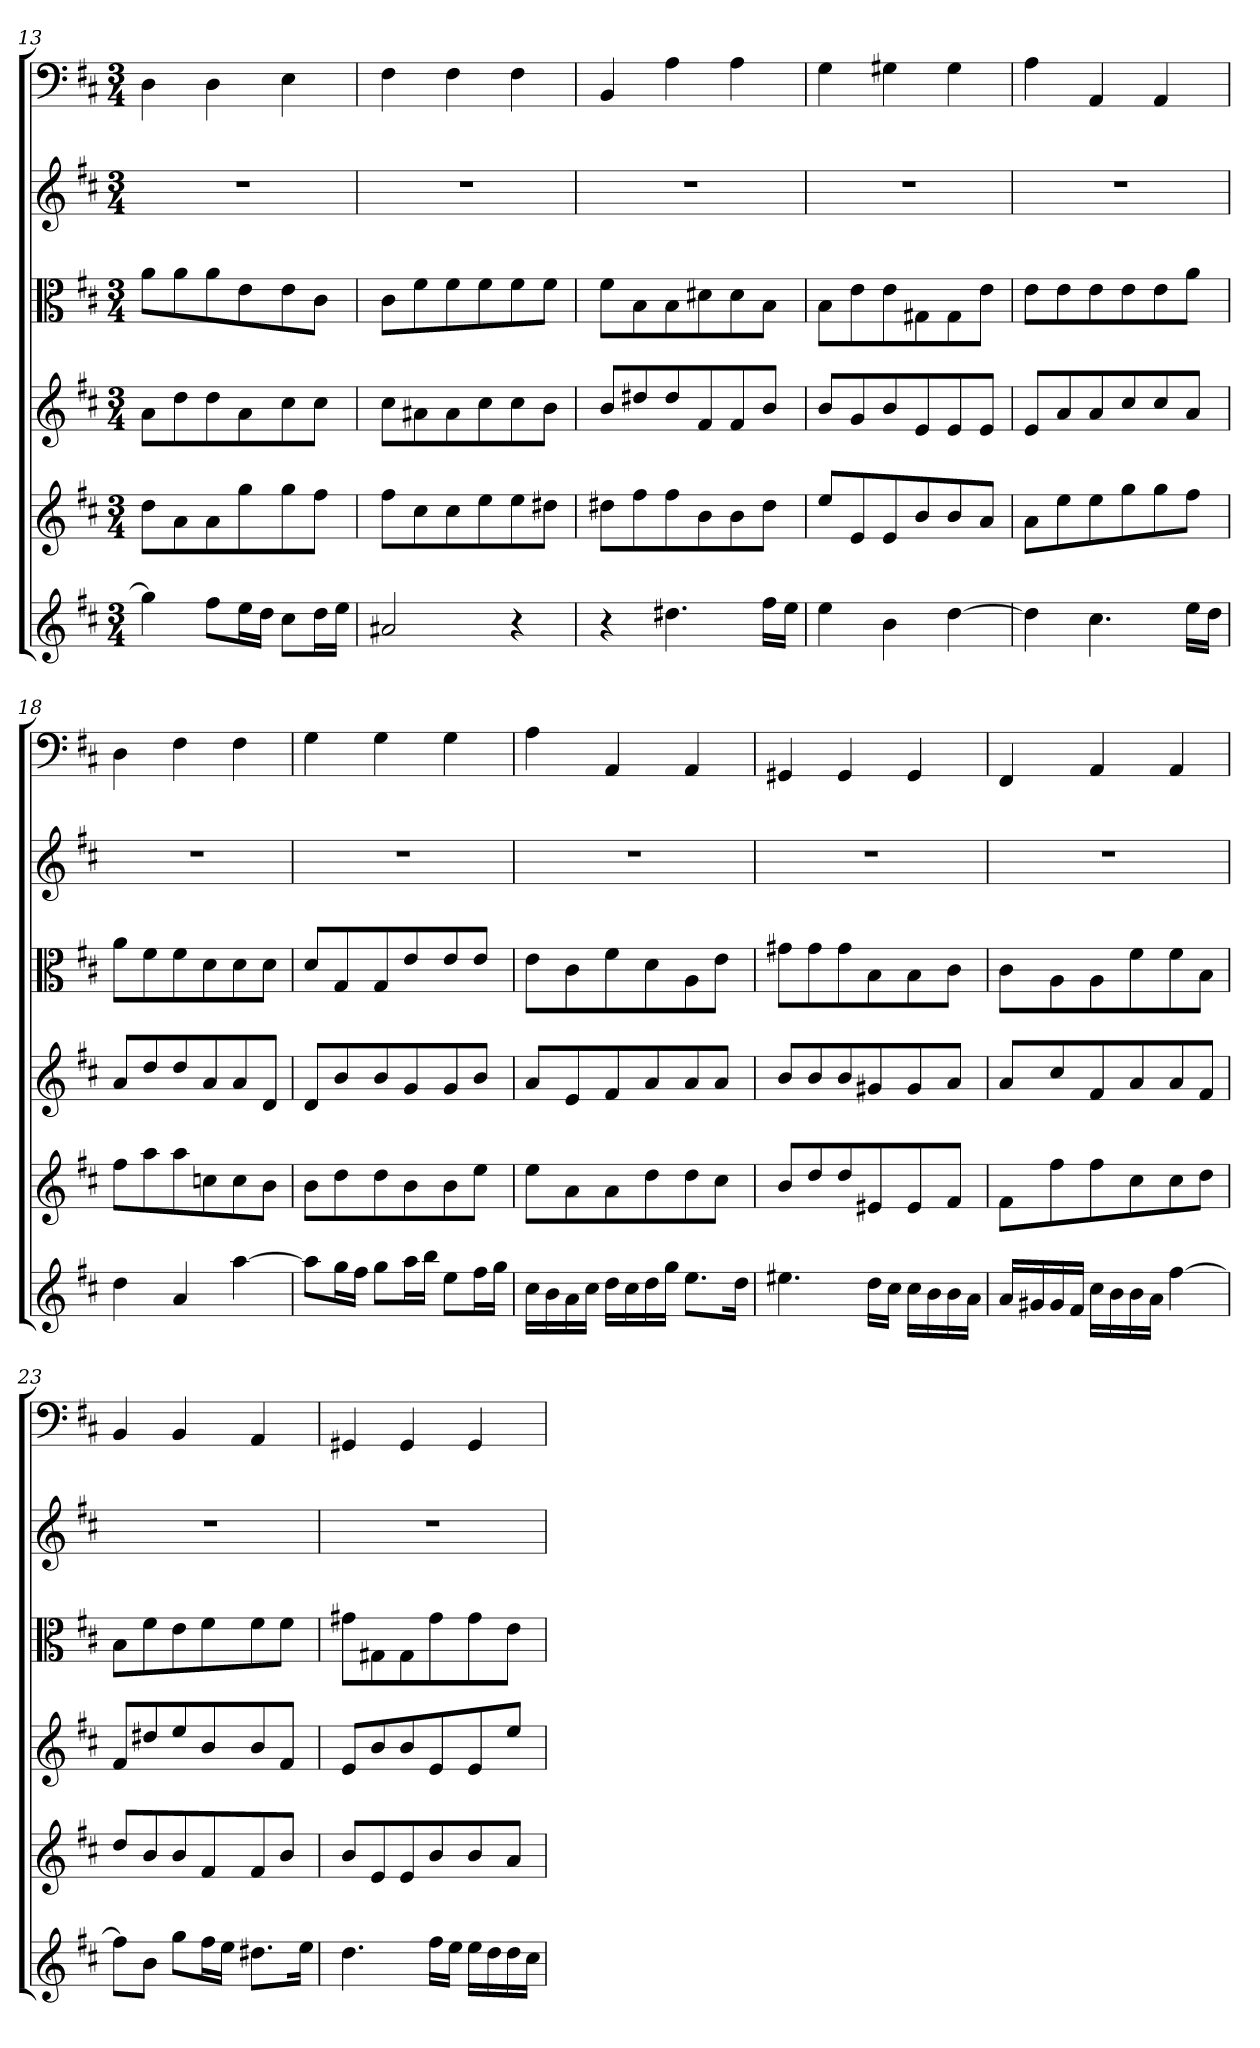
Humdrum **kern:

**kern	**kern	**kern	**kern	**kern	**kern
*part6	*part5	*part4	*part3	*part2	*part1
*staff6	*staff5	*staff4	*staff3	*staff2	*staff1
*clefG2	*clefG2	*clefG2	*clefC3	*clefG2	*clefF4
*k[f#c#]	*k[f#c#]	*k[f#c#]	*k[f#c#]	*k[f#c#]	*k[f#c#]
*b:	*b:	*b:	*b:	*b:	*b:
*M3/4	*M3/4	*M3/4	*M3/4	*M3/4	*M3/4
=13	=13	=13	=13	=13	=13
4gg\]	8dd\L	8a\L	8a\L	2.r	4D\
.	8a\	8dd\	8a\	.	.
8ff#\L	8a\	8dd\	8a\	.	4D\
16ee\L	8gg\	8a\	8e\	.	.
16dd\JJ	.	.	.	.	.
8cc#\L	8gg\	8cc#\	8e\	.	4E\
16dd\L	8ff#\J	8cc#\J	8c#\J	.	.
16ee\JJ	.	.	.	.	.
=14	=14	=14	=14	=14	=14
2a#X/	8ff#\L	8cc#\L	8c#\L	2.r	4F#\
.	8cc#\	8a#X\	8f#\	.	.
.	8cc#\	8a#\	8f#\	.	4F#\
.	8ee\	8cc#\	8f#\	.	.
4r	8ee\	8cc#\	8f#\	.	4F#\
.	8dd#X\J	8b\J	8f#\J	.	.
=15	=15	=15	=15	=15	=15
4r	8dd#X\L	8b/L	8f#\L	2.r	4BB/
.	8ff#\	8dd#X/	8B\	.	.
4.dd#X\	8ff#\	8dd#/	8B\	.	4A\
.	8b\	8f#/	8d#X\	.	.
.	8b\	8f#/	8d#\	.	4A\
16ff#\LL	8dd#\J	8b/J	8B\J	.	.
16ee\JJ	.	.	.	.	.
=16	=16	=16	=16	=16	=16
4ee\	8ee/L	8b/L	8B\L	2.r	4G\
.	8e/	8g/	8e\	.	.
4b\	8e/	8b/	8e\	.	4G#X\
.	8b/	8e/	8G#X\	.	.
[4dd\	8b/	8e/	8G#\	.	4G#\
.	8a/J	8e/J	8e\J	.	.
=17	=17	=17	=17	=17	=17
4dd\]	8a\L	8e/L	8e\L	2.r	4A\
.	8ee\	8a/	8e\	.	.
4.cc#\	8ee\	8a/	8e\	.	4AA/
.	8gg\	8cc#/	8e\	.	.
.	8gg\	8cc#/	8e\	.	4AA/
16ee\LL	8ff#\J	8a/J	8a\J	.	.
16dd\JJ	.	.	.	.	.
=18	=18	=18	=18	=18	=18
4dd\	8ff#\L	8a/L	8a\L	2.r	4D\
.	8aa\	8dd/	8f#\	.	.
4a/	8aa\	8dd/	8f#\	.	4F#\
.	8ccn\	8a/	8d\	.	.
[4aa\	8cc\	8a/	8d\	.	4F#\
.	8b\J	8d/J	8d\J	.	.
=19	=19	=19	=19	=19	=19
8aa\L]	8b\L	8d/L	8d/L	2.r	4G\
16gg\L	8dd\	8b/	8G/	.	.
16ff#\JJ	.	.	.	.	.
8gg\L	8dd\	8b/	8G/	.	4G\
16aa\L	8b\	8g/	8e/	.	.
16bb\JJ	.	.	.	.	.
8ee\L	8b\	8g/	8e/	.	4G\
16ff#\L	8ee\J	8b/J	8e/J	.	.
16gg\JJ	.	.	.	.	.
=20	=20	=20	=20	=20	=20
16cc#\LL	8ee\L	8a/L	8e\L	2.r	4A\
16b\	.	.	.	.	.
16a\	8a\	8e/	8c#\	.	.
16cc#\JJ	.	.	.	.	.
16dd\LL	8a\	8f#/	8f#\	.	4AA/
16cc#\	.	.	.	.	.
16dd\	8dd\	8a/	8d\	.	.
16gg\JJ	.	.	.	.	.
8.ee\L	8dd\	8a/	8A\	.	4AA/
.	8cc#\J	8a/J	8e\J	.	.
16dd\Jk	.	.	.	.	.
=21	=21	=21	=21	=21	=21
4.ee#X\	8b/L	8b/L	8g#X\L	2.r	4GG#X/
.	8dd/	8b/	8g#\	.	.
.	8dd/	8b/	8g#\	.	4GG#/
16dd\LL	8e#X/	8g#X/	8B\	.	.
16cc#\JJ	.	.	.	.	.
16cc#\LL	8e#/	8g#/	8B\	.	4GG#/
16b\	.	.	.	.	.
16b\	8f#/J	8a/J	8c#\J	.	.
16a\JJ	.	.	.	.	.
=22	=22	=22	=22	=22	=22
16a/LL	8f#\L	8a/L	8c#\L	2.r	4FF#/
16g#X/	.	.	.	.	.
16g#/	8ff#\	8cc#/	8A\	.	.
16f#/JJ	.	.	.	.	.
16cc#\LL	8ff#\	8f#/	8A\	.	4AA/
16b\	.	.	.	.	.
16b\	8cc#\	8a/	8f#\	.	.
16a\JJ	.	.	.	.	.
[4ff#\	8cc#\	8a/	8f#\	.	4AA/
.	8dd\J	8f#/J	8B\J	.	.
=23	=23	=23	=23	=23	=23
8ff#\L]	8dd/L	8f#/L	8B\L	2.r	4BB/
8b\J	8b/	8dd#X/	8f#\	.	.
8gg\L	8b/	8ee/	8e\	.	4BB/
16ff#\L	8f#/	8b/	8f#\	.	.
16ee\JJ	.	.	.	.	.
8.dd#X\L	8f#/	8b/	8f#\	.	4AA/
.	8b/J	8f#/J	8f#\J	.	.
16ee\Jk	.	.	.	.	.
=24	=24	=24	=24	=24	=24
4.dd\	8b/L	8e/L	8g#X\L	2.r	4GG#X/
.	8e/	8b/	8G#X\	.	.
.	8e/	8b/	8G#\	.	4GG#/
16ff#\LL	8b/	8e/	8g#\	.	.
16ee\JJ	.	.	.	.	.
16ee\LL	8b/	8e/	8g#\	.	4GG#/
16dd\	.	.	.	.	.
16dd\	8a/J	8ee/J	8e\J	.	.
16cc#\JJ	.	.	.	.	.
=	=	=	=	=	=
*-	*-	*-	*-	*-	*-
